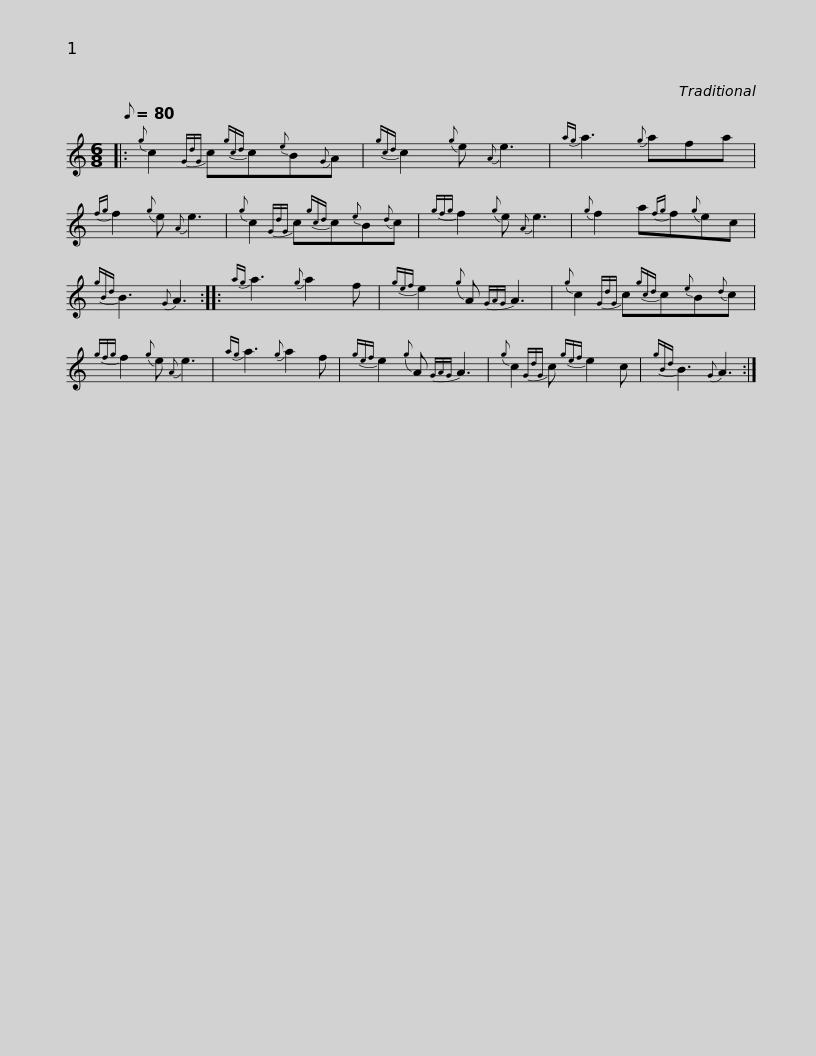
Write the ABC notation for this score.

X:1
L:1/8
Q:1/8=80
M:6/8
I:linebreak $
K:C
V:1 treble
V:1
|:{g} c2{GdG} c{gcd}c{e}B{G}A |{gcd} c2{g} e{A} e3 |{ag} a3{g} afa |${fg} f2{g} e{A} e3 |{g} c2{GdG} c{gcd}c{e}B{d}c | %5
{gfg} f2{g} e{A} e3 |${g} f2 a{fg}f{g}ec |{gBd} B3{G} A3 ::{ag} a3{g} a2 f |${gef} e2{g} A{GAG} A3 | %10
{g} c2{GdG} c{gcd}c{e}B{d}c |{gfg} f2{g} e{A} e3 |${ag} a3{g} a2 f |{gef} e2{g} A{GAG} A3 |{g} c2{GdG} c{gef} e2 c |$ %15
{gBd} B3{G} A3 :| %16
